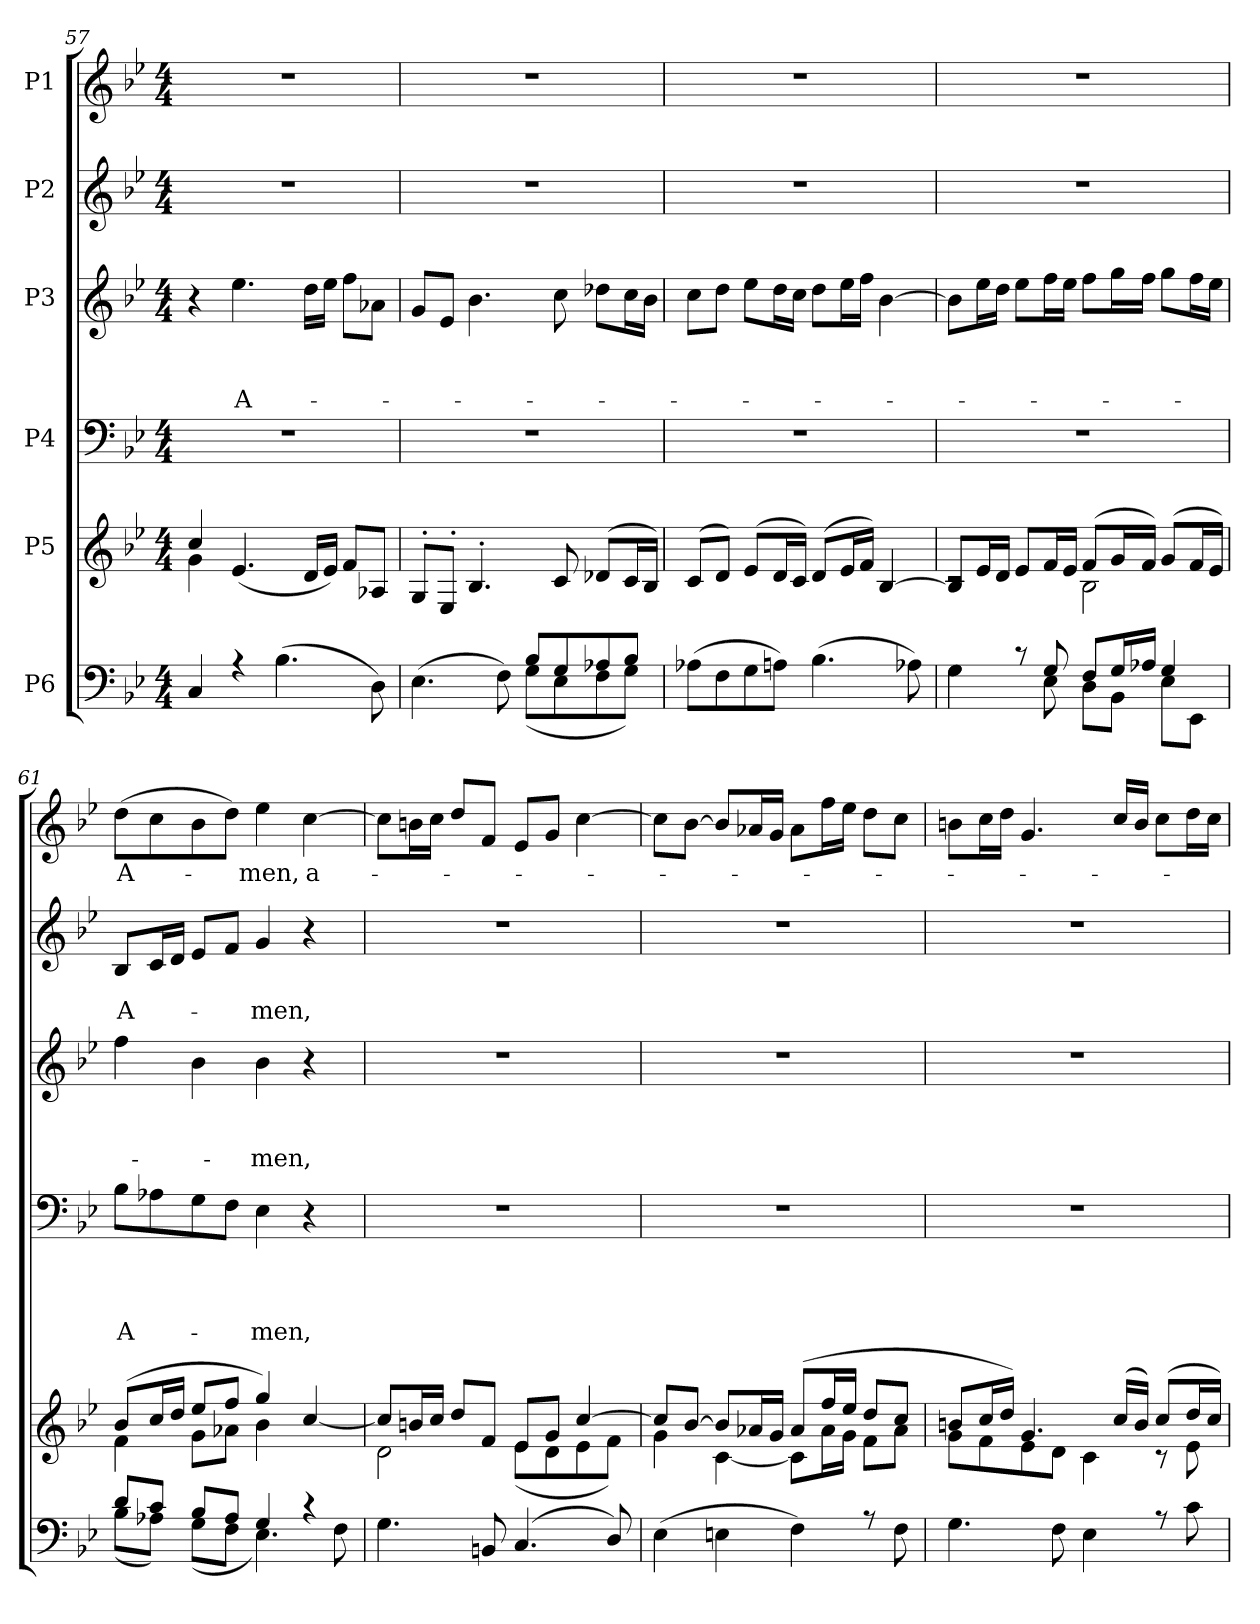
**kern	**kern	**kern	**text	**text	**text	**text	**kern	**text	**text	**text	**kern	**text	**text	**kern	**text
*part6	*part5	*part4	*part4	*part4	*part4	*part4	*part3	*part3	*part3	*part3	*part2	*part2	*part2	*part1	*part1
*staff6	*staff5	*staff4	*staff4	*staff4	*staff4	*staff4	*staff3	*staff3	*staff3	*staff3	*staff2	*staff2	*staff2	*staff1	*staff1
*I"P6	*I"P5	*I"P4	*	*	*	*	*I"P3	*	*	*	*I"P2	*	*	*I"P1	*
*clefF4	*clefG2	*clefF4	*	*	*	*	*clefG2	*	*	*	*clefG2	*	*	*clefG2	*
*	*	*	*	*	*	*	*ITrd7c12	*	*	*	*	*	*	*	*
*k[b-e-]	*k[b-e-]	*k[b-e-]	*	*	*	*	*k[b-e-]	*	*	*	*k[b-e-]	*	*	*k[b-e-]	*
*B-:	*B-:	*B-:	*	*	*	*	*B-:	*	*	*	*B-:	*	*	*B-:	*
*M4/4	*M4/4	*M4/4	*	*	*	*	*M4/4	*	*	*	*M4/4	*	*	*M4/4	*
=57	=57	=57	=57	=57	=57	=57	=57	=57	=57	=57	=57	=57	=57	=57	=57
*^	*^	*	*	*	*	*	*	*	*	*	*	*	*	*	*
4C/	1ryy	4cc/	4g\	1r	.	.	.	.	4r	.	.	.	1r	.	.	1r	.
!	!	!	!	!	!	!	!	!	!	!	!	!LO:LY:b	!	!	!	!	!
4r	.	(<4.e-/	2.ryy	.	.	.	.	.	4.e-\	.	.	A-	.	.	.	.	.
(>4.B-\	.	.	.	.	.	.	.	.	.	.	.	.	.	.	.	.	.
.	.	16d/LL	.	.	.	.	.	.	16d\LL	.	.	.	.	.	.	.	.
.	.	16e-/JJ)	.	.	.	.	.	.	16e-\JJ	.	.	.	.	.	.	.	.
.	.	8f/L	.	.	.	.	.	.	8f\L	.	.	.	.	.	.	.	.
8D\)	.	8A-X/J	.	.	.	.	.	.	8A-X\J	.	.	.	.	.	.	.	.
=58	=58	=58	=58	=58	=58	=58	=58	=58	=58	=58	=58	=58	=58	=58	=58	=58	=58
2ryy	(>4.E-\	8G'>/L	1ryy	1r	.	.	.	.	8G/L	.	.	.	1r	.	.	1r	.
.	.	8E-'>/J	.	.	.	.	.	.	8E-/J	.	.	.	.	.	.	.	.
.	.	4.B-'>/	.	.	.	.	.	.	4.B-\	.	.	.	.	.	.	.	.
.	8F\)	.	.	.	.	.	.	.	.	.	.	.	.	.	.	.	.
8B-/L	(<8G\L	.	.	.	.	.	.	.	.	.	.	.	.	.	.	.	.
8G/	8E-\	8c/	.	.	.	.	.	.	8c\	.	.	.	.	.	.	.	.
8A-X/	8F\	(<8d-X/L	.	.	.	.	.	.	8d-X\L	.	.	.	.	.	.	.	.
8B-/J	8G\J)	16c/L	.	.	.	.	.	.	16c\L	.	.	.	.	.	.	.	.
.	.	16B-/JJ)	.	.	.	.	.	.	16B-\JJ	.	.	.	.	.	.	.	.
=59	=59	=59	=59	=59	=59	=59	=59	=59	=59	=59	=59	=59	=59	=59	=59	=59	=59
(>8A-X\L	1ryy	(<8c/L	1ryy	1r	.	.	.	.	8c\L	.	.	.	1r	.	.	1r	.
8F\	.	8d/J)	.	.	.	.	.	.	8d\J	.	.	.	.	.	.	.	.
8G\	.	(<8e-/L	.	.	.	.	.	.	8e-\L	.	.	.	.	.	.	.	.
8An\J)	.	16d/L	.	.	.	.	.	.	16d\L	.	.	.	.	.	.	.	.
.	.	16c/JJ)	.	.	.	.	.	.	16c\JJ	.	.	.	.	.	.	.	.
(>4.B-\	.	(<8d/L	.	.	.	.	.	.	8d\L	.	.	.	.	.	.	.	.
.	.	16e-/L	.	.	.	.	.	.	16e-\L	.	.	.	.	.	.	.	.
.	.	16f/JJ)	.	.	.	.	.	.	16f\JJ	.	.	.	.	.	.	.	.
.	.	[<4B-/	.	.	.	.	.	.	[>4B-\	.	.	.	.	.	.	.	.
8A-X\)	.	.	.	.	.	.	.	.	.	.	.	.	.	.	.	.	.
!!LO:PB:g=z
=60	=60	=60	=60	=60	=60	=60	=60	=60	=60	=60	=60	=60	=60	=60	=60	=60	=60
4G\	4G\	8B-/L]	2rc	1r	.	.	.	.	8B-\L]	.	.	.	1r	.	.	1r	.
.	.	16e-/L	.	.	.	.	.	.	16e-\L	.	.	.	.	.	.	.	.
.	.	16d/JJ	.	.	.	.	.	.	16d\JJ	.	.	.	.	.	.	.	.
8rc	8ryy	8e-/L	.	.	.	.	.	.	8e-\L	.	.	.	.	.	.	.	.
8G/	8E-\	16f/L	.	.	.	.	.	.	16f\L	.	.	.	.	.	.	.	.
.	.	16e-/JJ	.	.	.	.	.	.	16e-\JJ	.	.	.	.	.	.	.	.
8F/L	8D\L	(>8f/L	2B-\	.	.	.	.	.	8f\L	.	.	.	.	.	.	.	.
16G/L	8BB-\J	16g/L	.	.	.	.	.	.	16g\L	.	.	.	.	.	.	.	.
16A-X/JJ	.	16f/JJ)	.	.	.	.	.	.	16f\JJ	.	.	.	.	.	.	.	.
4G/	8E-\L	(>8g/L	.	.	.	.	.	.	8g\L	.	.	.	.	.	.	.	.
.	8EE-\J	16f/L	.	.	.	.	.	.	16f\L	.	.	.	.	.	.	.	.
.	.	16e-/JJ)	.	.	.	.	.	.	16e-\JJ	.	.	.	.	.	.	.	.
=61	=61	=61	=61	=61	=61	=61	=61	=61	=61	=61	=61	=61	=61	=61	=61	=61	=61
!	!	!	!	!	!	!	!	!LO:LY:b	!	!	!	!	!	!	!LO:LY:b	!	!LO:LY:b
8d/L	(<8B-\L	(>8b-/L	4f\	8B-\L	.	.	.	A-	4f\	.	.	.	8B-/L	.	A-	(>8dd\L	A-
8c/J	8A-X\J)	16cc/L	.	8A-X\	.	.	.	.	.	.	.	.	16c/L	.	.	8cc\	.
.	.	16dd/JJ	.	.	.	.	.	.	.	.	.	.	16d/JJ	.	.	.	.
8B-/L	(<8G\L	8ee-/L	8g\L	8G\	.	.	.	.	4B-\	.	.	.	8e-/L	.	.	8b-\	.
8A-i/J	8F\J	8ff/J	8a-X\J	8F\J	.	.	.	.	.	.	.	.	8f/J	.	.	8dd\J)	.
!	!	!	!	!	!	!	!	!LO:LY:b	!	!	!	!LO:LY:b	!	!	!LO:LY:b	!	!LO:LY:b
4G/	4.E-\)	4gg/)	4b-\	4E-\	.	.	.	-men,	4B-\	.	.	-men,	4g/	.	-men,	4ee-\	-men,
!	!	!	!	!	!	!	!	!	!	!	!	!	!	!	!	!	!LO:LY:b
4rc	.	[>4cc/	4ryy	4r	.	.	.	.	4r	.	.	.	4r	.	.	[>4cc\	a-
.	8F\	.	.	.	.	.	.	.	.	.	.	.	.	.	.	.	.
=62	=62	=62	=62	=62	=62	=62	=62	=62	=62	=62	=62	=62	=62	=62	=62	=62	=62
4.G\	1ryy	8cc/L]	2d\	1r	.	.	.	.	1r	.	.	.	1r	.	.	8cc\L]	.
.	.	16bn/L	.	.	.	.	.	.	.	.	.	.	.	.	.	16bn\L	.
.	.	16cc/JJ	.	.	.	.	.	.	.	.	.	.	.	.	.	16cc\JJ	.
.	.	8dd/L	.	.	.	.	.	.	.	.	.	.	.	.	.	8dd/L	.
8BBn/	.	8f/J	.	.	.	.	.	.	.	.	.	.	.	.	.	8f/J	.
(<4.C/	.	8e-/L	(<8e-\L	.	.	.	.	.	.	.	.	.	.	.	.	8e-/L	.
.	.	8g/J	8d\	.	.	.	.	.	.	.	.	.	.	.	.	8g/J	.
.	.	[>4cc/	8e-\	.	.	.	.	.	.	.	.	.	.	.	.	[>4cc\	.
8D/)	.	.	8f\J)	.	.	.	.	.	.	.	.	.	.	.	.	.	.
=63	=63	=63	=63	=63	=63	=63	=63	=63	=63	=63	=63	=63	=63	=63	=63	=63	=63
(>4E-\	1ryy	8cc/L]	4g\	1r	.	.	.	.	1r	.	.	.	1r	.	.	8cc\L]	.
.	.	[>8b-/J	.	.	.	.	.	.	.	.	.	.	.	.	.	[>8b-\J	.
4En\	.	8b-/L]	[<4c\	.	.	.	.	.	.	.	.	.	.	.	.	8b-/L]	.
.	.	16a-X/L	.	.	.	.	.	.	.	.	.	.	.	.	.	16a-X/L	.
.	.	16g/JJ	.	.	.	.	.	.	.	.	.	.	.	.	.	16g/JJ	.
4F\)	.	(>8a-/L	8c\L]	.	.	.	.	.	.	.	.	.	.	.	.	8a-\L	.
.	.	16ff/L	16a-i\L	.	.	.	.	.	.	.	.	.	.	.	.	16ff\L	.
.	.	16ee-/JJ	16g\JJ	.	.	.	.	.	.	.	.	.	.	.	.	16ee-\JJ	.
8r	.	8dd/L	8f\L	.	.	.	.	.	.	.	.	.	.	.	.	8dd\L	.
8F\	.	8cc/J	8a-\J	.	.	.	.	.	.	.	.	.	.	.	.	8cc\J	.
!!LO:LB:g=z
=64	=64	=64	=64	=64	=64	=64	=64	=64	=64	=64	=64	=64	=64	=64	=64	=64	=64
4.G\	1ryy	8bn/L	8g\L	1r	.	.	.	.	1r	.	.	.	1r	.	.	8bn\L	.
.	.	16cc/L	8f\	.	.	.	.	.	.	.	.	.	.	.	.	16cc\L	.
.	.	16dd/JJ)	.	.	.	.	.	.	.	.	.	.	.	.	.	16dd\JJ	.
.	.	4.g/	8e-\	.	.	.	.	.	.	.	.	.	.	.	.	4.g/	.
8F\	.	.	8d\J	.	.	.	.	.	.	.	.	.	.	.	.	.	.
4E-\	.	.	4c\	.	.	.	.	.	.	.	.	.	.	.	.	.	.
.	.	(>16cc/LL	.	.	.	.	.	.	.	.	.	.	.	.	.	16cc/LL	.
.	.	16b/JJ)	.	.	.	.	.	.	.	.	.	.	.	.	.	16b/JJ	.
8r	.	(>8cc/L	8rc	.	.	.	.	.	.	.	.	.	.	.	.	8cc\L	.
8c\	.	16dd/L	8e-\	.	.	.	.	.	.	.	.	.	.	.	.	16dd\L	.
.	.	16cc/JJ)	.	.	.	.	.	.	.	.	.	.	.	.	.	16cc\JJ	.
*v	*v	*	*	*	*	*	*	*	*	*	*	*	*	*	*	*	*
*	*v	*v	*	*	*	*	*	*	*	*	*	*	*	*	*	*
=	=	=	=	=	=	=	=	=	=	=	=	=	=	=	=
*-	*-	*-	*-	*-	*-	*-	*-	*-	*-	*-	*-	*-	*-	*-	*-
